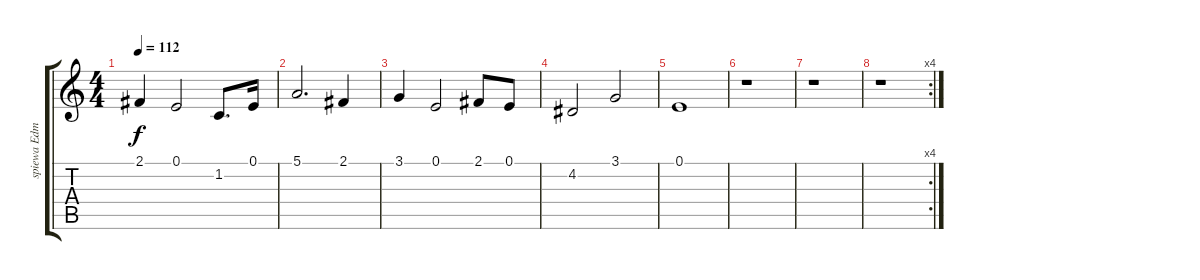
\track ("spiewa Edmund Fetting" "spiewa Edm") {instrument accordion}
\staff {score tabs}
\tuning (E4 B3 G3 D3 A2 E2) {hide}
\ts (4 4)
\tempo 112
\clef g2
\ks c
2.1.4{dy f} 0.1.2 1.2.8{d} 0.1.16 |
5.1.2{d} 2.1.4 |
3.1.4 0.1.2 2.1.8 0.1.8 |
4.2.2 3.1.2 |
0.1.1 |
r.1 |
r.1 |
\rc 4
r.1
